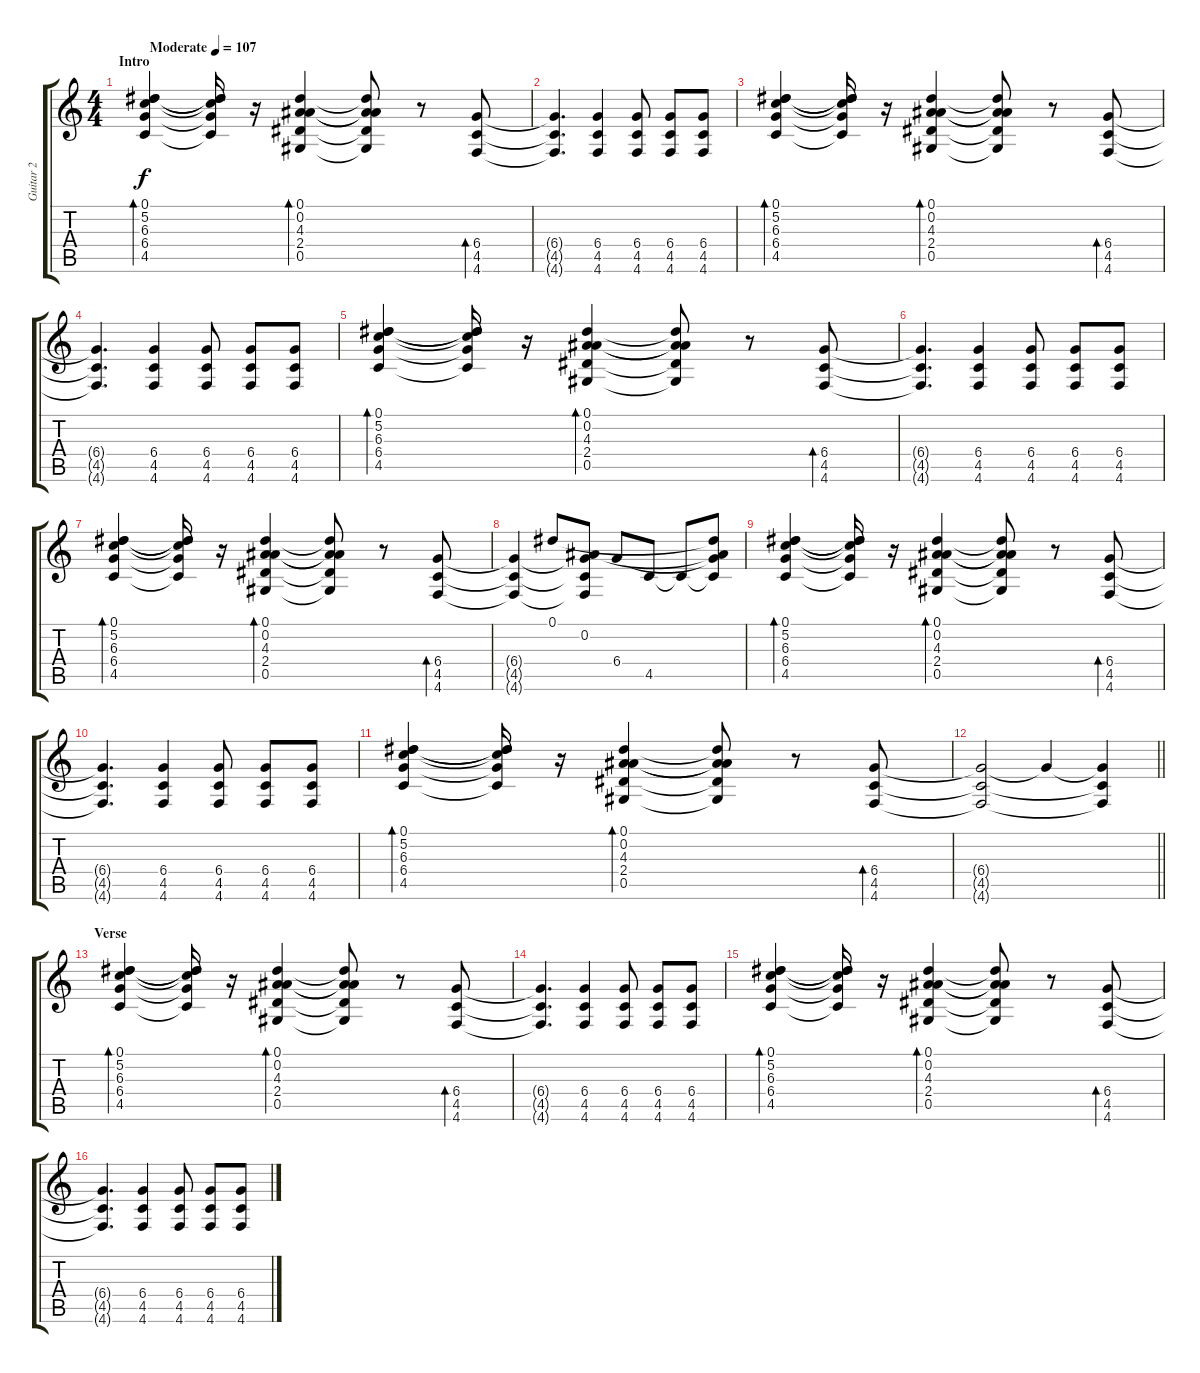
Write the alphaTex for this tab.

\track ("Guitar 2" "Guitar 2") {instrument acousticguitarsteel}
\staff {score tabs}
\tuning (Eb4 Bb3 Gb3 Db3 Ab2 Db2) {hide}
\ts (4 4)
\section ("" "Intro")
\tempo (107 "Moderate")
\clef g2
\ks c
(0.1 5.2 6.3 6.4 4.5).4{bd 240 dy f instrument acousticguitarsteel} (0.1{t} 5.2{t} 6.3{t} 6.4{t} 4.5{t}).16 r.16 (0.1 0.2 4.3 2.4 0.5).4{bd 120} (0.1{t} 0.2{t} 4.3{t} 2.4{t} 0.5{t}).8 r.8 (6.4 4.5 4.6).8{bd 120} |
(6.4{t} 4.5{t} 4.6{t}).4{d} (6.4 4.5 4.6).4 (6.4 4.5 4.6).8 (6.4 4.5 4.6).8 (6.4 4.5 4.6).8 |
(0.1 5.2 6.3 6.4 4.5).4{bd 240} (0.1{t} 5.2{t} 6.3{t} 6.4{t} 4.5{t}).16 r.16 (0.1 0.2 4.3 2.4 0.5).4{bd 120} (0.1{t} 0.2{t} 4.3{t} 2.4{t} 0.5{t}).8 r.8 (6.4 4.5 4.6).8{bd 120} |
(6.4{t} 4.5{t} 4.6{t}).4{d} (6.4 4.5 4.6).4 (6.4 4.5 4.6).8 (6.4 4.5 4.6).8 (6.4 4.5 4.6).8 |
(0.1 5.2 6.3 6.4 4.5).4{bd 240} (0.1{t} 5.2{t} 6.3{t} 6.4{t} 4.5{t}).16 r.16 (0.1 0.2 4.3 2.4 0.5).4{bd 120} (0.1{t} 0.2{t} 4.3{t} 2.4{t} 0.5{t}).8 r.8 (6.4 4.5 4.6).8{bd 120} |
(6.4{t} 4.5{t} 4.6{t}).4{d} (6.4 4.5 4.6).4 (6.4 4.5 4.6).8 (6.4 4.5 4.6).8 (6.4 4.5 4.6).8 |
(0.1 5.2 6.3 6.4 4.5).4{bd 240} (0.1{t} 5.2{t} 6.3{t} 6.4{t} 4.5{t}).16 r.16 (0.1 0.2 4.3 2.4 0.5).4{bd 120} (0.1{t} 0.2{t} 4.3{t} 2.4{t} 0.5{t}).8 r.8 (6.4 4.5 4.6).8{bd 120} |
(6.4{t} 4.5{t} 4.6{t}).4 0.1.8 (0.2 6.4{t} 4.5{t} 4.6{t}).8 6.4.8 4.5.8 4.5{t}.8 (0.1{t} 0.2{t} 6.4{t} 4.5{t}).8 |
(0.1 5.2 6.3 6.4 4.5).4{bd 120} (0.1{t} 5.2{t} 6.3{t} 6.4{t} 4.5{t}).16 r.16 (0.1 0.2 4.3 2.4 0.5).4{bd 120} (0.1{t} 0.2{t} 4.3{t} 2.4{t} 0.5{t}).8 r.8 (6.4 4.5 4.6).8{bd 120} |
(6.4{t} 4.5{t} 4.6{t}).4{d} (6.4 4.5 4.6).4 (6.4 4.5 4.6).8 (6.4 4.5 4.6).8 (6.4 4.5 4.6).8 |
(0.1 5.2 6.3 6.4 4.5).4{bd 120} (0.1{t} 5.2{t} 6.3{t} 6.4{t} 4.5{t}).16 r.16 (0.1 0.2 4.3 2.4 0.5).4{bd 120} (0.1{t} 0.2{t} 4.3{t} 2.4{t} 0.5{t}).8 r.8 (6.4 4.5 4.6).8{bd 120} |
\barLineRight lightlight
(6.4{t} 4.5{t} 4.6{t}).2 6.4{t}.4 (6.4{t} 4.5{t} 4.6{t}).4 |
\section ("" "Verse")
(0.1 5.2 6.3 6.4 4.5).4{bd 120} (0.1{t} 5.2{t} 6.3{t} 6.4{t} 4.5{t}).16 r.16 (0.1 0.2 4.3 2.4 0.5).4{bd 120} (0.1{t} 0.2{t} 4.3{t} 2.4{t} 0.5{t}).8 r.8 (6.4 4.5 4.6).8{bd 120} |
(6.4{t} 4.5{t} 4.6{t}).4{d} (6.4 4.5 4.6).4 (6.4 4.5 4.6).8 (6.4 4.5 4.6).8 (6.4 4.5 4.6).8 |
(0.1 5.2 6.3 6.4 4.5).4{bd 120} (0.1{t} 5.2{t} 6.3{t} 6.4{t} 4.5{t}).16 r.16 (0.1 0.2 4.3 2.4 0.5).4{bd 120} (0.1{t} 0.2{t} 4.3{t} 2.4{t} 0.5{t}).8 r.8 (6.4 4.5 4.6).8{bd 120} |
(6.4{t} 4.5{t} 4.6{t}).4{d} (6.4 4.5 4.6).4 (6.4 4.5 4.6).8 (6.4 4.5 4.6).8 (6.4 4.5 4.6).8
